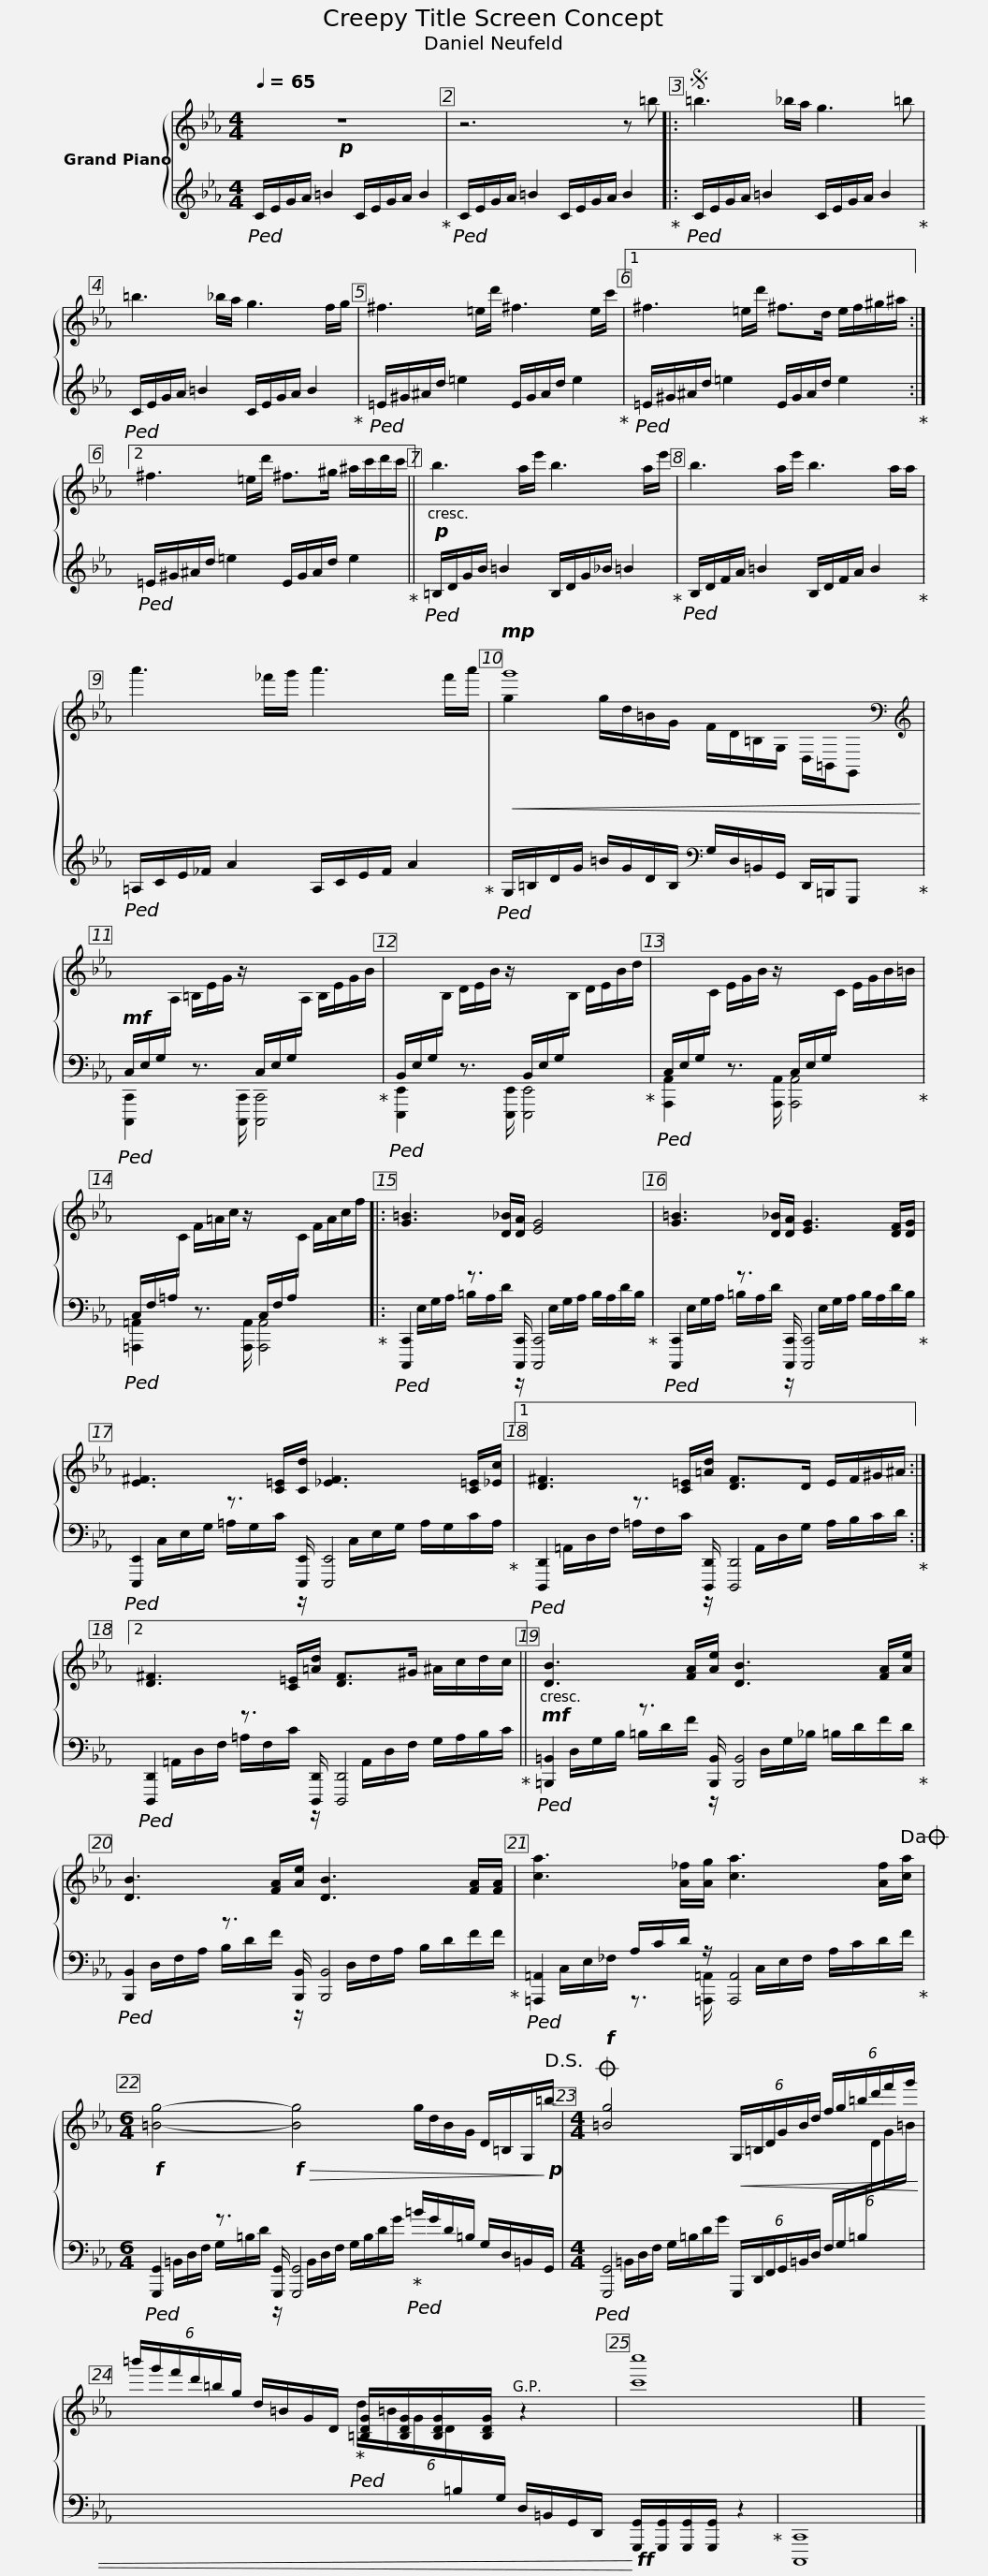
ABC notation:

X:1
%%score { ( 1 3 ) | ( 2 4 ) }
L:1/8
Q:1/4=65
M:4/4
I:linebreak $
K:Eb
V:1 treble
V:3 treble
V:2 treble
V:4 treble
V:1
!p! z8 | z6 z =b |:S =b3 _b/a/ g3 =b |$ =b3 _b/a/ g3 f/g/ | ^f3 =e/d'/ ^f3 e/c'/ |1$ %5
 ^f3 =e/d'/ ^f>d e/f/^g/^a/ :|2 ^f3 =e/d'/ ^f>^g ^a/c'/d'/c'/ ||$!p! b3 a/e'/ b3 a/e'/ | b3 a/e'/ b3 a/a/ |$ a'3 _f'/g'/ a'3 f'/a'/ | %10
!mp!!<(! g'8[K:bass]!<)! |$[K:treble]!mf![I:staff +1] C,/E,/G,/[I:staff -1]A,/ =B,/E/G/ z/[I:staff +1] C,/E,/G,/[I:staff -1]A,/ B,/E/G/B/ |[I:staff +1] B,,/E,/G,/[I:staff -1]B,/ D/E/B/ z/[I:staff +1] B,,/E,/G,/[I:staff -1]B,/ D/E/B/d/ |$[I:staff +1] C,/E,/G,/[I:staff -1]C/ E/G/B/ z/[I:staff +1] C,/E,/G,/[I:staff -1]C/ E/G/B/=B/ |[I:staff +1] C,/F,/=A,/[I:staff -1]C/ F/=A/c/ z/[I:staff +1] C,/F,/A,/[I:staff -1]C/ F/A/c/f/ |:$ %15
 [G=B]3 [D_B]/[DA]/ [EG]4 | [G=B]3 [D_B]/[DA]/ [EG]3 [DF]/[DG]/ |$ [E^F]3 [C=E]/[Cd]/ [_EF]3 [C=E]/[_Ec]/ |1 [D^F]3 [C=E]/[=Ad]/ [DF]>D E/F/^G/^A/ :|2$ [D^F]3 [C=E]/[=Ad]/ [DF]>^G ^A/c/d/c/ || %20
!mf! [DB]3 [FA]/[Ae]/ [DB]3 [FA]/[Ae]/ |$ [DB]3 [FA]/[Ae]/ [DB]3 [FA]/[FA]/ | [ca]3 [A_f]/[Ag]/ [ca]3 [Af]/[ca]/!dacoda! |$[M:6/4]!f! [=Bg]4-!f!!>(! [Bg]4 g/d/B/G/ D/=B,/G,/!>)!!p!=b/!D.S.! |$[M:4/4]O!f! [=Bg]4 (6:4:6G,/=B,/D/G/B/d/ (6:4:6f/g/=b/d'/f'/g'/ | %25
 (6:4:6=b'/g'/f'/d'/=b/g/ d/=B/G/D/ [=B,DG]/[B,DG]/[B,DG]/[B,DG]/ z2 |$ [c'c'']8 |] %27
V:2
!ped! C/E/G/A/ =B2 C/E/G/A/ B2!ped-up! |!ped! C/E/G/A/ =B2 C/E/G/A/ B2!ped-up! |:!ped! C/E/G/A/ =B2 C/E/G/A/ B2!ped-up! |$!ped! C/E/G/A/ =B2 C/E/G/A/ B2!ped-up! |!ped! =E/^G/^A/d/ =e2 E/G/A/d/ e2!ped-up! |1$ %5
!ped! =E/^G/^A/d/ =e2 E/G/A/d/ e2!ped-up! :|2!ped! =E/^G/^A/d/ =e2 E/G/A/d/ e2!ped-up! ||$!ped! =B,/D/G/B/ =B2 B,/D/G/_B/ =B2!ped-up! |!ped! B,/D/F/A/ =B2 B,/D/F/A/ B2!ped-up! |$!ped! =A,/C/E/_F/ A2 A,/C/E/F/ A2!ped-up! | %10
!ped! G,/=B,/D/G/ =B/G/D/B,/[K:bass] G,/D,/=B,,/G,,/ D,,/=B,,,/G,,,!ped-up! |$!ped! [C,,,C,,]2 z3/2 [C,,,C,,]/ [C,,,C,,]4!ped-up! |!ped! [E,,,E,,]2 z3/2 [E,,,E,,]/ [E,,,E,,]4!ped-up! |$!ped! [A,,,A,,]2 z3/2 [A,,,A,,]/ [A,,,A,,]4!ped-up! |!ped! [=A,,,=A,,]2 z3/2 [A,,,A,,]/ [A,,,A,,]4!ped-up! |:$ %15
!ped! [C,,,C,,]2 z3/2 [C,,,C,,]/ [C,,,C,,]4!ped-up! |!ped! [C,,,C,,]2 z3/2 [C,,,C,,]/ [C,,,C,,]4!ped-up! |$!ped! [E,,,E,,]2 z3/2 [E,,,E,,]/ [E,,,E,,]4!ped-up! |1!ped! [D,,,D,,]2 z3/2 [D,,,D,,]/ [D,,,D,,]4!ped-up! :|2$!ped! [D,,,D,,]2 z3/2 [D,,,D,,]/ [D,,,D,,]4!ped-up! || %20
!ped! [=B,,,=B,,]2 z3/2 [B,,,B,,]/ [B,,,B,,]4!ped-up! |$!ped! [B,,,B,,]2 z3/2 [B,,,B,,]/ [B,,,B,,]4!ped-up! |!ped! [=A,,,=A,,]2 A,/C/D/ z/ [A,,,A,,]4!ped-up! |$[M:6/4]!ped! [G,,,G,,]2 z3/2 [G,,,G,,]/ [G,,,G,,]4!ped-up!!ped! =B/G/D/=B,/ G,/D,/=B,,/G,,/ |$[M:4/4]!ped! [G,,,G,,]4!<(! (6:4:6G,,,/D,,/F,,/G,,/=B,,/D,/ (6:4:6F,/G,/=B,/[I:staff -1]D/G/=B/ | x4!ped-up! %25
!ped! (6:4:6d/=B/G/D/[I:staff +1]=B,/G,/ D,/=B,,/G,,/D,,/!<)!!ff! [G,,,G,,]/[G,,,G,,]/[G,,,G,,]/[G,,,G,,]/ z2!ped-up! |$ [C,,,C,,]8 |] %27
V:3
 x8 | x8 |: x8 |$ x8 | x8 |1$ %5
 x8 :|2 x8 ||$ x8 | x8 |$ x8 | %10
 g2 g/d/=B/G/ F/D/=B,/G,/[K:bass] D,/=B,,/G,, |$[K:treble] x8 | x8 |$ x8 | x8 |:$ %15
 x8 | x8 |$ x8 |1 x8 :|2$ x8 || %20
 x8 |$ x8 | x8 |$[M:6/4] x12 |$[M:4/4] x8 | %25
 x8 |$ x8 |] %27
V:4
 x8 | x8 |: x8 |$ x8 | x8 |1$ %5
 x8 :|2 x8 ||$ x8 | x8 |$ x8 | %10
 x4[K:bass] x4 |$ x8 | x8 |$ x8 | x8 |:$ %15
 x/ E,/G,/A,/ =B,/A,/D/ z/ x/ E,/G,/A,/ B,/A,/D/B,/ | x/ E,/G,/A,/ =B,/A,/D/ z/ x/ E,/G,/A,/ B,/A,/D/B,/ |$ x/ C,/E,/G,/ =A,/G,/C/ z/ x/ C,/E,/G,/ A,/G,/C/A,/ |1 x/ =A,,/D,/F,/ =A,/F,/C/ z/ x/ A,,/D,/G,/ A,/B,/C/D/ :|2$ x/ =A,,/D,/F,/ =A,/F,/C/ z/ x/ A,,/D,/F,/ G,/A,/B,/C/ || %20
 x/ D,/G,/B,/ =B,/D/F/ z/ x/ D,/G,/_B,/ =B,/D/F/D/ |$ x/ D,/F,/A,/ B,/D/F/ z/ x/ D,/F,/A,/ B,/D/F/F/ | x/ C,/E,/_F,/ z3/2 [=A,,,=A,,]/ x/ C,/E,/F,/ A,/C/D/F/ |$[M:6/4] x/ =B,,/D,/F,/ G,/=B,/D/ z/ x/ B,,/D,/F,/ G,/B,/D/G/ x4 |$[M:4/4] x/ =B,,/D,/F,/ G,/=B,/D/G/ x4 | %25
 x8 |$ x8 |] %27
